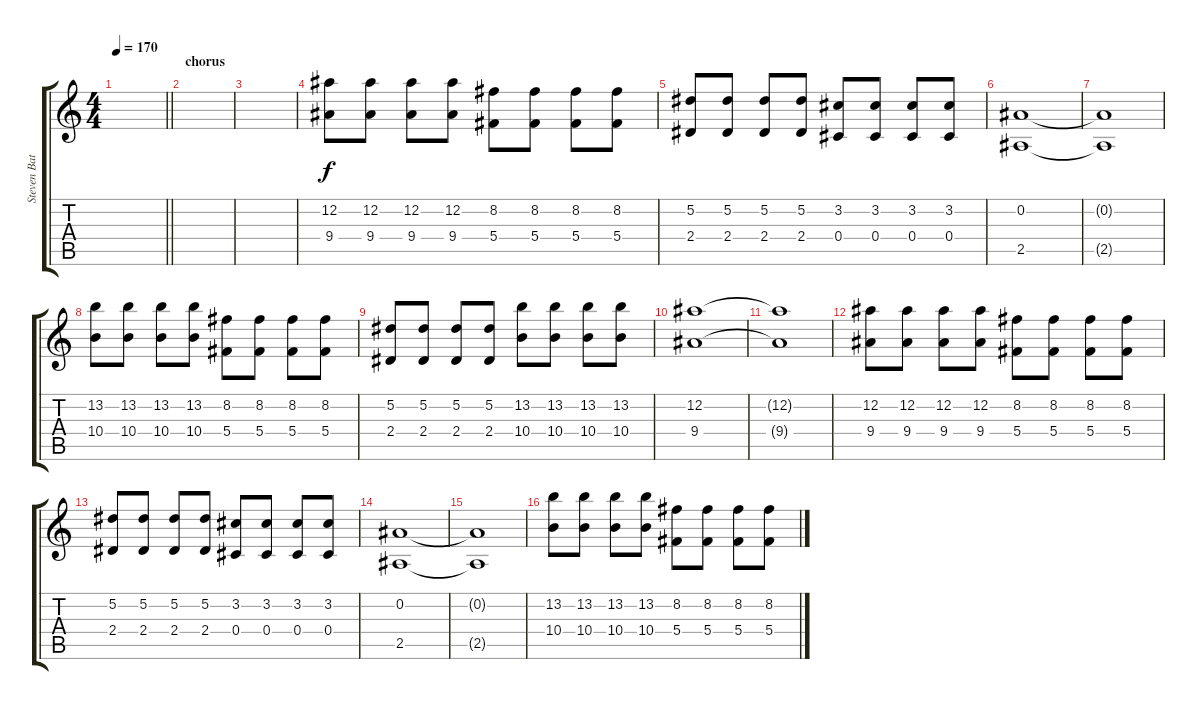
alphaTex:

\track ("Steven Battelle (Lead)" "Steven Bat") {instrument distortionguitar}
\staff {score tabs}
\tuning (Eb4 Bb3 Gb3 Db3 Ab2 Db2) {hide}
\ts (4 4)
\tempo 170
\clef g2
\barLineRight lightlight
\ks c
|
\section ("" "chorus")
|
|
(12.2 9.4).8 (12.2 9.4).8 (12.2 9.4).8 (12.2 9.4).8 (8.2 5.4).8 (8.2 5.4).8 (8.2 5.4).8 (8.2 5.4).8 |
(5.2 2.4).8 (5.2 2.4).8 (5.2 2.4).8 (5.2 2.4).8 (3.2 0.4).8 (3.2 0.4).8 (3.2 0.4).8 (3.2 0.4).8 |
(0.2 2.5).1 |
(0.2{t} 2.5{t}).1 |
(13.2 10.4).8 (13.2 10.4).8 (13.2 10.4).8 (13.2 10.4).8 (8.2 5.4).8 (8.2 5.4).8 (8.2 5.4).8 (8.2 5.4).8 |
(5.2 2.4).8 (5.2 2.4).8 (5.2 2.4).8 (5.2 2.4).8 (13.2 10.4).8 (13.2 10.4).8 (13.2 10.4).8 (13.2 10.4).8 |
(12.2 9.4).1 |
(12.2{t} 9.4{t}).1 |
(12.2 9.4).8 (12.2 9.4).8 (12.2 9.4).8 (12.2 9.4).8 (8.2 5.4).8 (8.2 5.4).8 (8.2 5.4).8 (8.2 5.4).8 |
(5.2 2.4).8 (5.2 2.4).8 (5.2 2.4).8 (5.2 2.4).8 (3.2 0.4).8 (3.2 0.4).8 (3.2 0.4).8 (3.2 0.4).8 |
(0.2 2.5).1 |
(0.2{t} 2.5{t}).1 |
(13.2 10.4).8 (13.2 10.4).8 (13.2 10.4).8 (13.2 10.4).8 (8.2 5.4).8 (8.2 5.4).8 (8.2 5.4).8 (8.2 5.4).8
